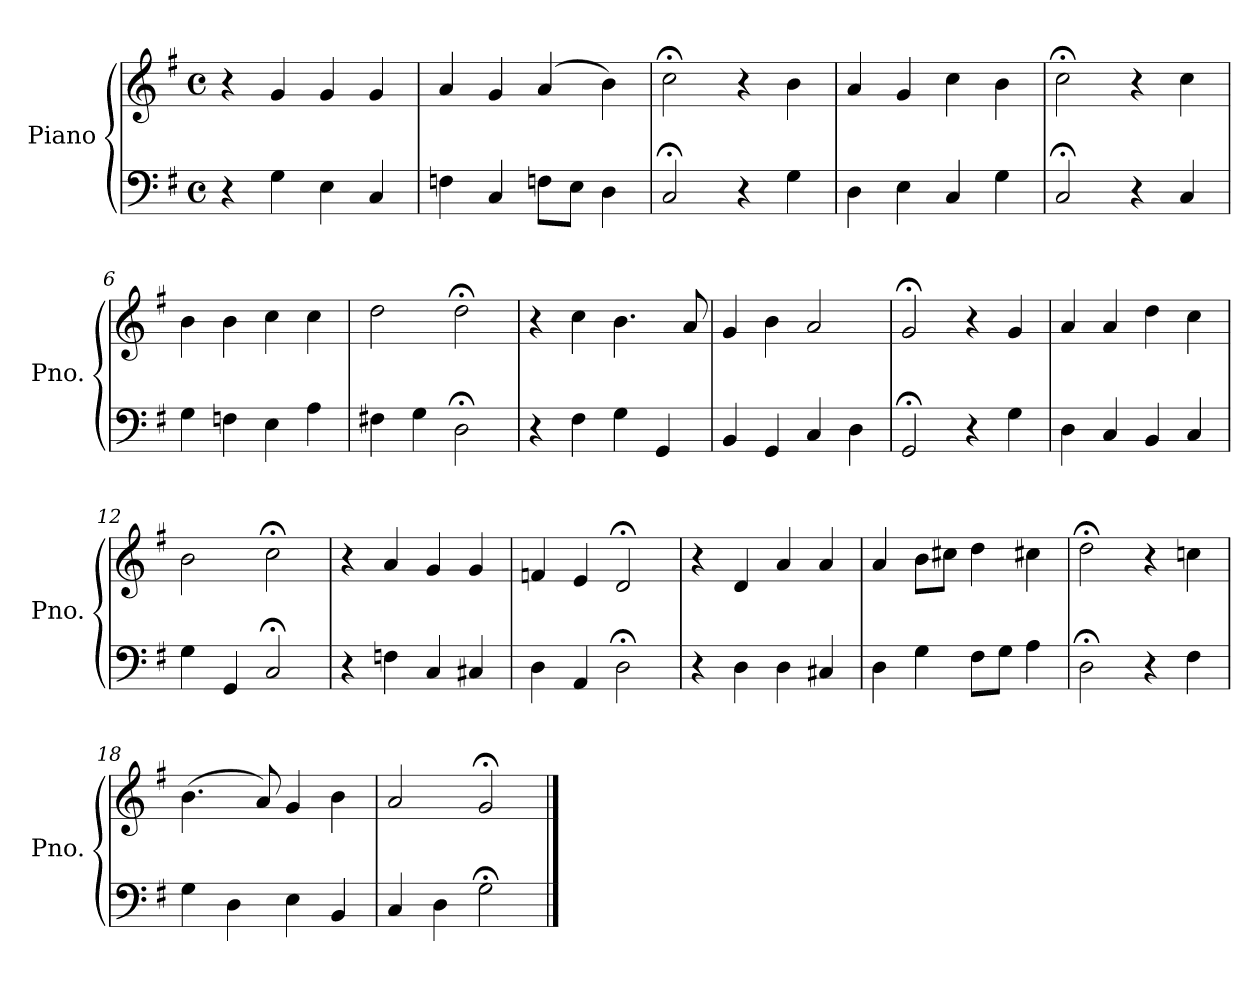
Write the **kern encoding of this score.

**kern	**kern
*part1	*part1
*staff2	*staff1
*I"Piano	*
*I'Pno.	*
*clefF4	*clefG2
*k[f#]	*k[f#]
*M4/4	*M4/4
*met(c)	*met(c)
=1	=1
4r	4r
4G\	4g/
4E\	4g/
4C/	4g/
=2	=2
4Fn\	4a/
4C/	4g/
8Fn\L	(4a/
8E\J	.
4D\	4b\)
=3	=3
2C;</	2cc;<\
4r	4r
4G\	4b\
=4	=4
4D\	4a/
4E\	4g/
4C/	4cc\
4G\	4b\
=5	=5
2C;</	2cc;<\
4r	4r
4C/	4cc\
=6	=6
4G\	4b\
4Fn\	4b\
4E\	4cc\
4A\	4cc\
=7	=7
4F#X\	2dd\
4G\	.
2D;<\	2dd;<\
!!LO:LB:g=z
=8	=8
4r	4r
4F#\	4cc\
4G\	4.b\
4GG/	.
.	8a/
=9	=9
4BB/	4g/
4GG/	4b\
4C/	2a/
4D\	.
=10	=10
2GG;</	2g;</
4r	4r
4G\	4g/
=11	=11
4D\	4a/
4C/	4a/
4BB/	4dd\
4C/	4cc\
=12	=12
4G\	2b\
4GG/	.
2C;</	2cc;<\
=13	=13
4r	4r
4Fn\	4a/
4C/	4g/
4C#X/	4g/
=14	=14
4D\	4fn/
4AA/	4e/
2D;<\	2d;</
=15	=15
4r	4r
4D\	4d/
4D\	4a/
4C#X/	4a/
!!LO:LB:g=z
=16	=16
4D\	4a/
4G\	8b\L
.	8cc#X\J
8F#\L	4dd\
8G\J	.
4A\	4cc#X\
=17	=17
2D;<\	2dd;<\
4r	4r
4F#\	4ccn\
=18	=18
4G\	(4.b\
4D\	.
.	8a/)
4E\	4g/
4BB/	4b\
=19	=19
4C/	2a/
4D\	.
2G;<\	2g;</
==	==
*-	*-
